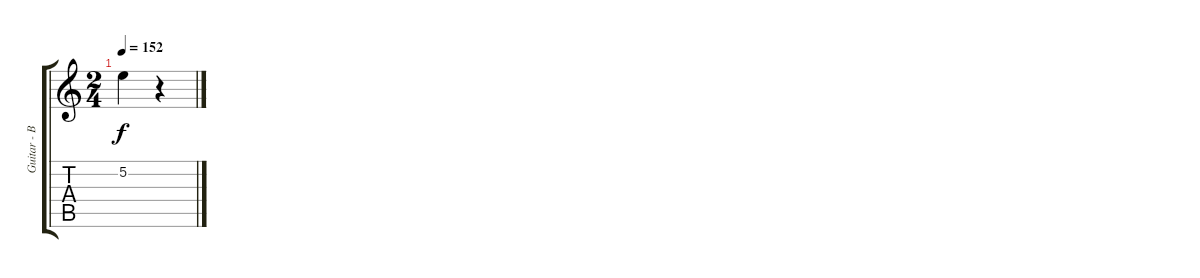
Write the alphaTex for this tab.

\track ("Guitar - Bugle" "Guitar - B") {instrument distortionguitar}
\staff {score tabs}
\tuning (E4 B3 G3 D3 A2 E2) {hide}
\ts (2 4)
\tempo 152
\clef g2
\ks c
5.2{t}.4{dy f} r.4
